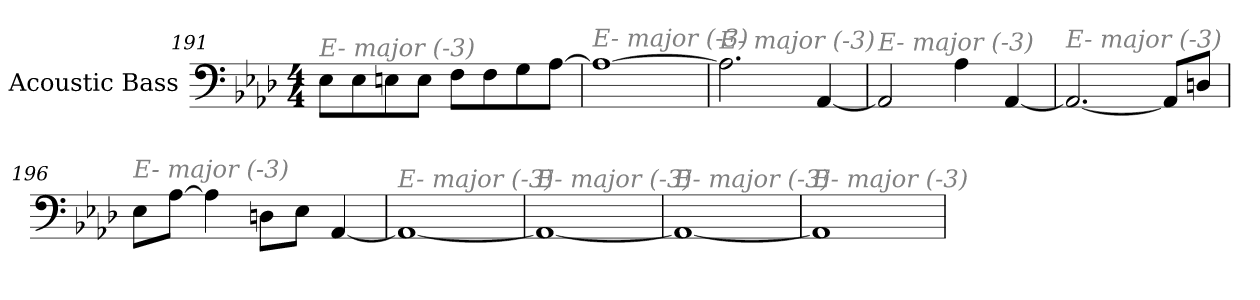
**kern
*part1
*staff1
*I"Acoustic Bass
*clefF4
*ITrd7c12
*k[b-e-a-d-]
*A-:
*M4/4
=191
!LO:TX:i:color=#808080:t=E- major (-3)
8EE-L
8EE-
8EEn
8EEJ
8FFL
8FF
8GG
[8AA-J
=192
!LO:TX:i:color=#808080:t=E- major (-3)
1AA-_
=193
!LO:TX:i:color=#808080:t=E- major (-3)
2.AA-]
[4AAA-
=194
!LO:TX:i:color=#808080:t=E- major (-3)
2AAA-]
4AA-
[4AAA-
=195
!LO:TX:i:color=#808080:t=E- major (-3)
2.AAA-_
8AAA-L]
8DDnJ
=196
!LO:TX:i:color=#808080:t=E- major (-3)
8EE-L
[8AA-J
4AA-]
8DDnL
8EE-J
[4AAA-
=197
!LO:TX:i:color=#808080:t=E- major (-3)
1AAA-_
=198
!LO:TX:i:color=#808080:t=E- major (-3)
1AAA-_
=199
!LO:TX:i:color=#808080:t=E- major (-3)
1AAA-_
=200
!LO:TX:i:color=#808080:t=E- major (-3)
1AAA-]
=
*-
